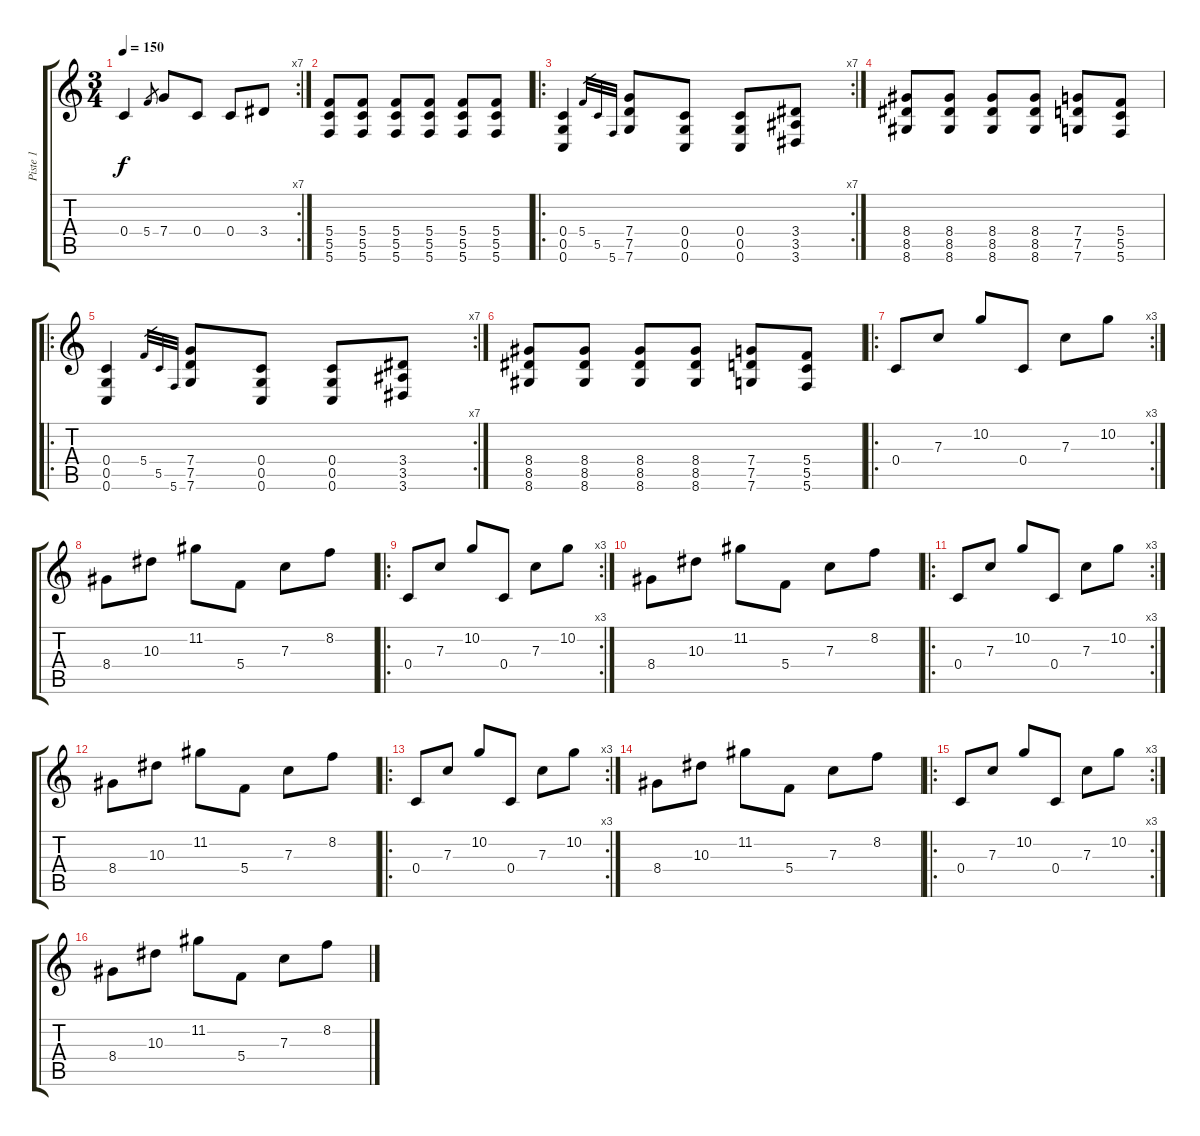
\track ("Piste 1" "Piste 1") {instrument electricguitarmuted}
\staff {score tabs}
\tuning (D4 A3 F3 C3 G2 C2) {hide}
\rc 7
\ts (3 4)
\tempo 150
\clef g2
\ks c
0.4.4{dy f instrument electricguitarmuted} 5.4.8{gr} 7.4.8 0.4.8 0.4.8 3.4.8 |
(5.4 5.5 5.6).8{instrument distortionguitar} (5.4 5.5 5.6).8 (5.4 5.5 5.6).8 (5.4 5.5 5.6).8 (5.4 5.5 5.6).8 (5.4 5.5 5.6).8 |
\ro
\rc 7
(0.4 0.5 0.6).4 5.4.32{gr} 5.5.32{gr} 5.6.32{gr} (7.4 7.5 7.6).8 (0.4 0.5 0.6).8 (0.4 0.5 0.6).8 (3.4 3.5 3.6).8 |
(8.4 8.5 8.6).8 (8.4 8.5 8.6).8 (8.4 8.5 8.6).8 (8.4 8.5 8.6).8 (7.4 7.5 7.6).8 (5.4 5.5 5.6).8 |
\ro
\rc 7
(0.4 0.5 0.6).4 5.4.32{gr} 5.5.32{gr} 5.6.32{gr} (7.4 7.5 7.6).8 (0.4 0.5 0.6).8 (0.4 0.5 0.6).8 (3.4 3.5 3.6).8 |
(8.4 8.5 8.6).8 (8.4 8.5 8.6).8 (8.4 8.5 8.6).8 (8.4 8.5 8.6).8 (7.4 7.5 7.6).8 (5.4 5.5 5.6).8 |
\ro
\rc 3
0.4.8{instrument electricguitarmuted} 7.3.8 10.2.8 0.4.8 7.3.8 10.2.8 |
8.4.8 10.3.8 11.2.8 5.4.8 7.3.8 8.2.8 |
\ro
\rc 3
0.4.8 7.3.8 10.2.8 0.4.8 7.3.8 10.2.8 |
8.4.8 10.3.8 11.2.8 5.4.8 7.3.8 8.2.8 |
\ro
\rc 3
0.4.8 7.3.8 10.2.8 0.4.8 7.3.8 10.2.8 |
8.4.8 10.3.8 11.2.8 5.4.8 7.3.8 8.2.8 |
\ro
\rc 3
0.4.8 7.3.8 10.2.8 0.4.8 7.3.8 10.2.8 |
8.4.8 10.3.8 11.2.8 5.4.8 7.3.8 8.2.8 |
\ro
\rc 3
0.4.8 7.3.8 10.2.8 0.4.8 7.3.8 10.2.8 |
8.4.8 10.3.8 11.2.8 5.4.8 7.3.8 8.2.8
